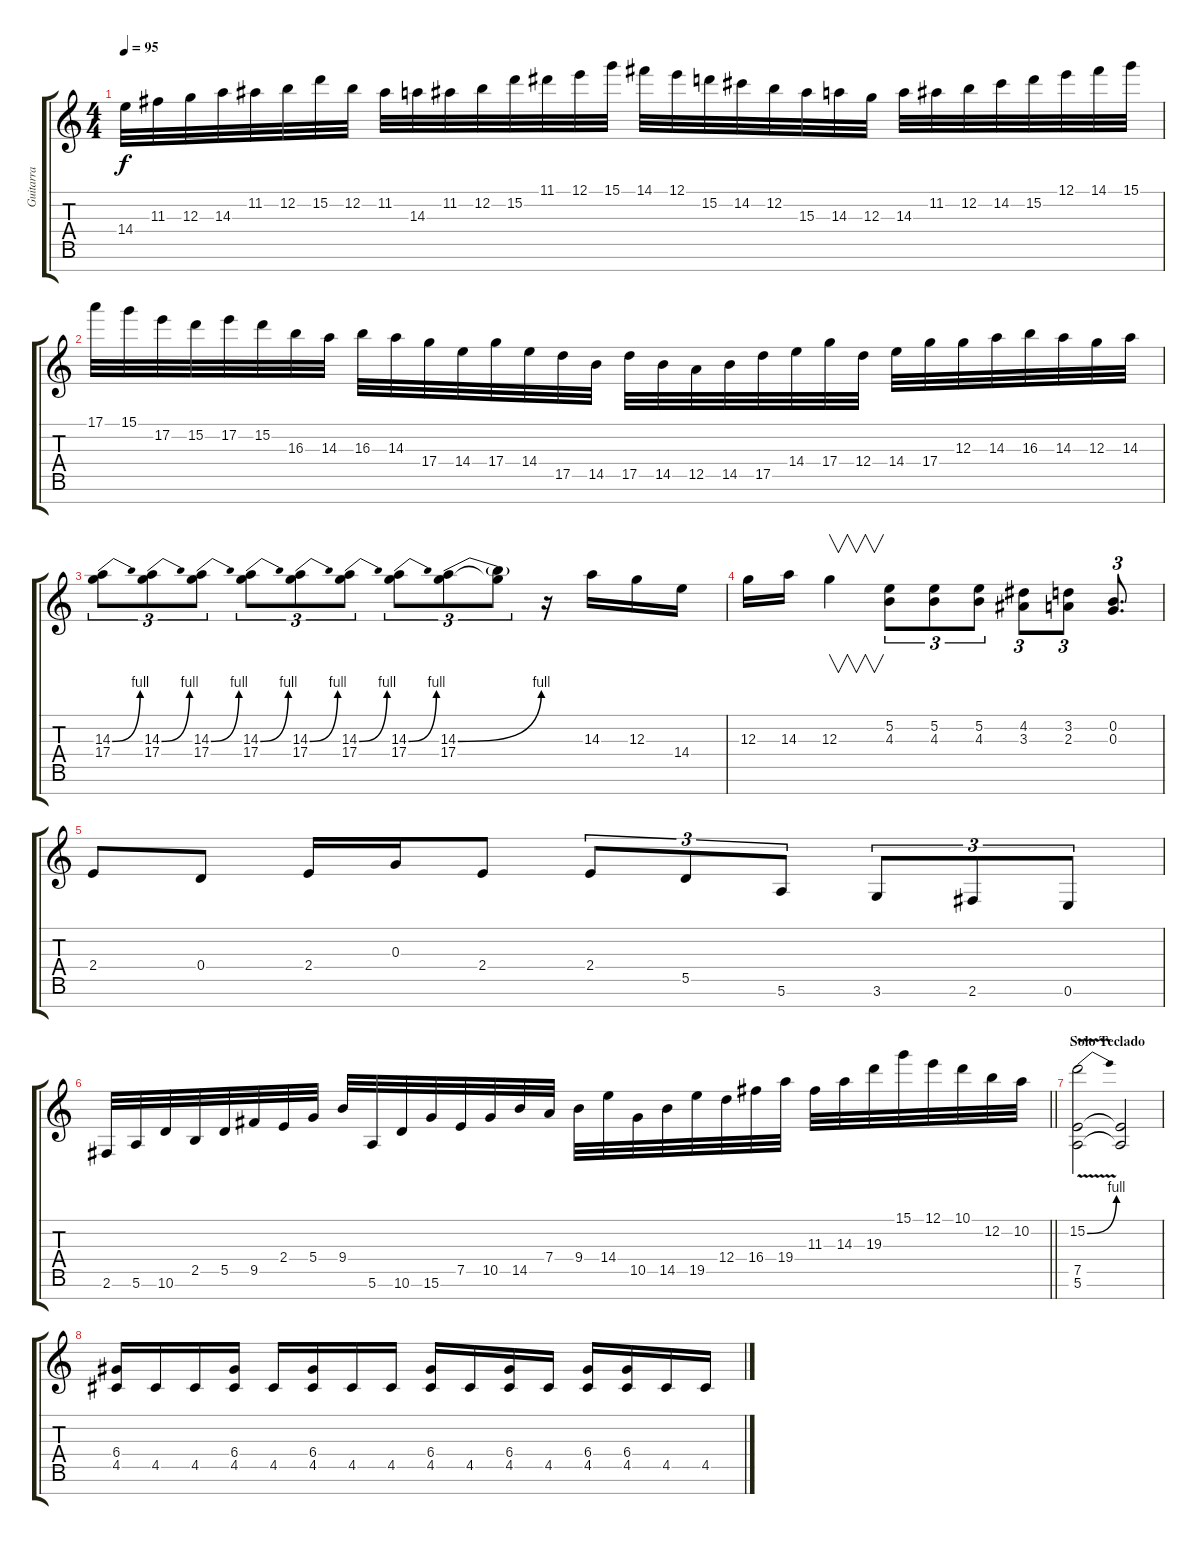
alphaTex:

\track ("Guitarra" "Guitarra") {instrument overdrivenguitar}
\staff {score tabs}
\tuning (E4 B3 G3 D3 A2 E2 B1) {hide}
\ts (4 4)
\tempo 95
\clef g2
\ks c
14.4.32{dy f} 11.3.32 12.3.32 14.3.32 11.2.32 12.2.32 15.2.32 12.2.32 11.2.32 14.3.32 11.2.32 12.2.32 15.2.32 11.1.32 12.1.32 15.1.32 14.1.32 12.1.32 15.2.32 14.2.32 12.2.32 15.3.32 14.3.32 12.3.32 14.3.32 11.2.32 12.2.32 14.2.32 15.2.32 12.1.32 14.1.32 15.1.32 |
17.1.32 15.1.32 17.2.32 15.2.32 17.2.32 15.2.32 16.3.32 14.3.32 16.3.32 14.3.32 17.4.32 14.4.32 17.4.32 14.4.32 17.5.32 14.5.32 17.5.32 14.5.32 12.5.32 14.5.32 17.5.32 14.4.32 17.4.32 12.4.32 14.4.32 17.4.32 12.3.32 14.3.32 16.3.32 14.3.32 12.3.32 14.3.32 |
(14.3{be (bend 0 0 60 4)} 17.4).8{tu (3 2)} (14.3{be (bend 0 0 60 4)} 17.4).8{tu (3 2)} (14.3{be (bend 0 0 60 4)} 17.4).8{tu (3 2)} (14.3{be (bend 0 0 60 4)} 17.4).8{tu (3 2)} (14.3{be (bend 0 0 60 4)} 17.4).8{tu (3 2)} (14.3{be (bend 0 0 60 4)} 17.4).8{tu (3 2)} (14.3{be (bend 0 0 60 4)} 17.4).8{tu (3 2)} (14.3{be (bend 0 0 60 4)} 17.4).8{tu (3 2)} (14.3{t} 17.4{t}).8{tu (3 2)} r.16 14.3.16 12.3.16 14.4.16 |
12.3.16 14.3.16 12.3.4{v} (5.2 4.3).8{tu (3 2)} (5.2 4.3).8{tu (3 2)} (5.2 4.3).8{tu (3 2)} (4.2 3.3).8{tu (3 2)} (3.2 2.3).8{tu (3 2)} (0.2 0.3).8{d tu (3 2)} |
2.4.8 0.4.8 2.4.16 0.3.16 2.4.8 2.4.8{tu (3 2)} 5.5.8{tu (3 2)} 5.6.8{tu (3 2)} 3.6.8{tu (3 2)} 2.6.8{tu (3 2)} 0.6.8{tu (3 2)} |
\barLineRight lightlight
2.6.32 5.6.32 10.6.32 2.5.32 5.5.32 9.5.32 2.4.32 5.4.32 9.4.32 5.6.32 10.6.32 15.6.32 7.5.32 10.5.32 14.5.32 7.4.32 9.4.32 14.4.32 10.5.32 14.5.32 19.5.32 12.4.32 16.4.32 19.4.32 11.3.32 14.3.32 19.3.32 15.1.32 12.1.32 10.1.32 12.2.32 10.2.32 |
\section ("" "Solo Teclado")
(15.2{be (bend 0 0 60 4) v} 7.5 5.6).2 (7.5{t} 5.6{t}).2 |
(6.4 4.5).16 4.5.16 4.5.16 (6.4 4.5).16 4.5.16 (6.4 4.5).16 4.5.16 4.5.16 (6.4 4.5).16 4.5.16 (6.4 4.5).16 4.5.16 (6.4 4.5).16 (6.4 4.5).16 4.5.16 4.5.16
